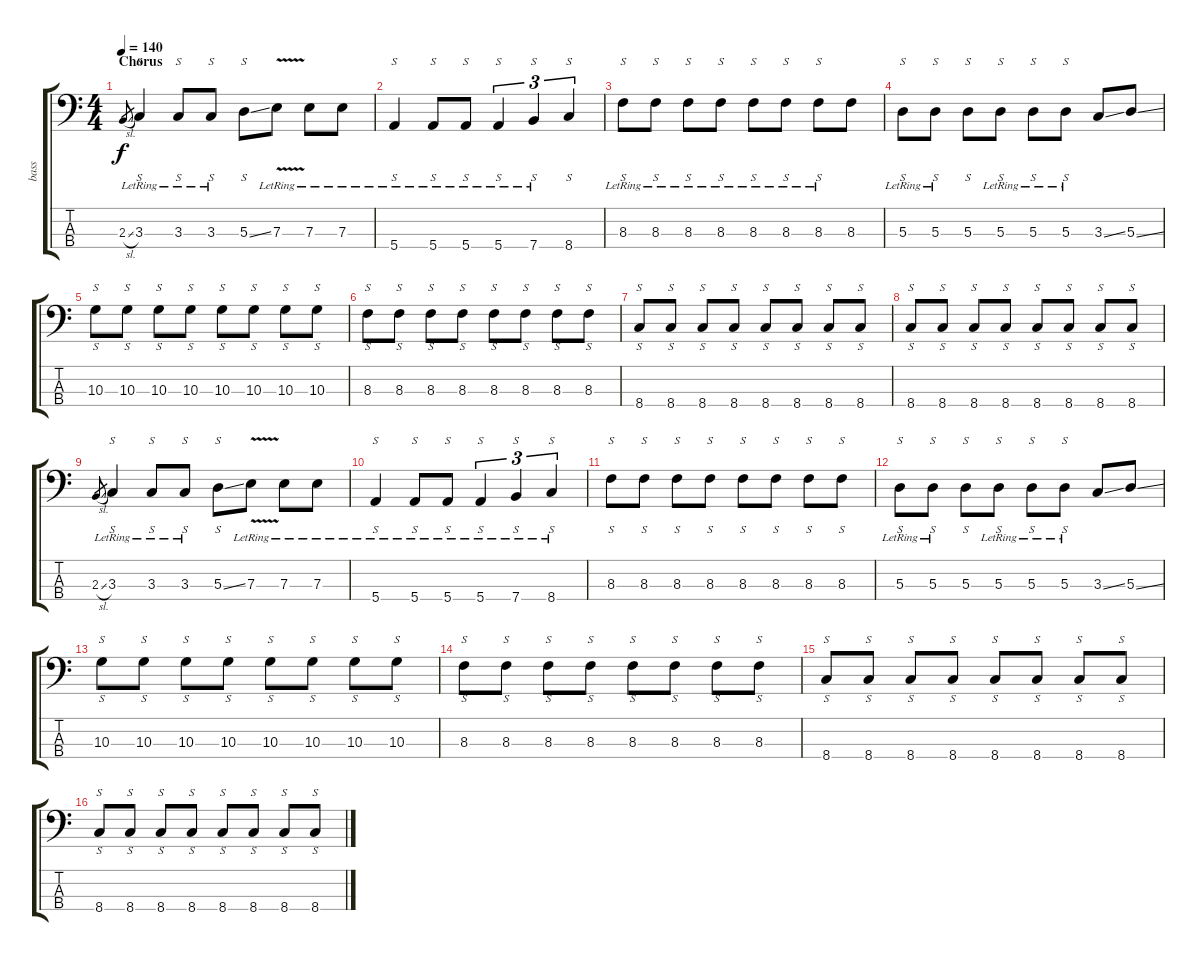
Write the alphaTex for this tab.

\track ("bass" "bass") {instrument electricbassfinger}
\staff {score tabs}
\tuning (G2 D2 A1 E1) {hide}
\ts (4 4)
\section ("" "Chorus")
\tempo 140
\clef f4
\ks c
2.3{sl}.8{gr dy f} 3.3{lr}.4{s} 3.3{lr}.8{s} 3.3{lr}.8{s} 5.3{ss}.8{s} 7.3{v lr}.8 7.3{lr}.8 7.3{lr}.8 |
5.4{lr}.4{s} 5.4{lr}.8{s} 5.4{lr}.8{s} 5.4{lr}.4{s tu (3 2)} 7.4{lr}.4{s tu (3 2)} 8.4.4{s tu (3 2)} |
8.3{lr}.8{s} 8.3{lr}.8{s} 8.3{lr}.8{s} 8.3{lr}.8{s} 8.3{lr}.8{s} 8.3{lr}.8{s} 8.3{lr}.8{s} 8.3.8 |
5.3{lr}.8{s} 5.3{lr}.8{s} 5.3.8{s} 5.3{lr}.8{s} 5.3{lr}.8{s} 5.3{lr}.8{s} 3.3{ss}.8 5.3{ss}.8 |
10.3.8{s} 10.3.8{s} 10.3.8{s} 10.3.8{s} 10.3.8{s} 10.3.8{s} 10.3.8{s} 10.3.8{s} |
8.3.8{s} 8.3.8{s} 8.3.8{s} 8.3.8{s} 8.3.8{s} 8.3.8{s} 8.3.8{s} 8.3.8{s} |
8.4.8{s} 8.4.8{s} 8.4.8{s} 8.4.8{s} 8.4.8{s} 8.4.8{s} 8.4.8{s} 8.4.8{s} |
8.4.8{s} 8.4.8{s} 8.4.8{s} 8.4.8{s} 8.4.8{s} 8.4.8{s} 8.4.8{s} 8.4.8{s} |
2.3{sl}.8{gr} 3.3{lr}.4{s} 3.3{lr}.8{s} 3.3{lr}.8{s} 5.3{ss}.8{s} 7.3{v lr}.8 7.3{lr}.8 7.3{lr}.8 |
5.4{lr}.4{s} 5.4{lr}.8{s} 5.4{lr}.8{s} 5.4{lr}.4{s tu (3 2)} 7.4{lr}.4{s tu (3 2)} 8.4{lr}.4{s tu (3 2)} |
8.3.8{s} 8.3.8{s} 8.3.8{s} 8.3.8{s} 8.3.8{s} 8.3.8{s} 8.3.8{s} 8.3.8{s} |
5.3{lr}.8{s} 5.3{lr}.8{s} 5.3.8{s} 5.3{lr}.8{s} 5.3{lr}.8{s} 5.3{lr}.8{s} 3.3{ss}.8 5.3{ss}.8 |
10.3.8{s} 10.3.8{s} 10.3.8{s} 10.3.8{s} 10.3.8{s} 10.3.8{s} 10.3.8{s} 10.3.8{s} |
8.3.8{s} 8.3.8{s} 8.3.8{s} 8.3.8{s} 8.3.8{s} 8.3.8{s} 8.3.8{s} 8.3.8{s} |
8.4.8{s} 8.4.8{s} 8.4.8{s} 8.4.8{s} 8.4.8{s} 8.4.8{s} 8.4.8{s} 8.4.8{s} |
8.4.8{s} 8.4.8{s} 8.4.8{s} 8.4.8{s} 8.4.8{s} 8.4.8{s} 8.4.8{s} 8.4.8{s}
